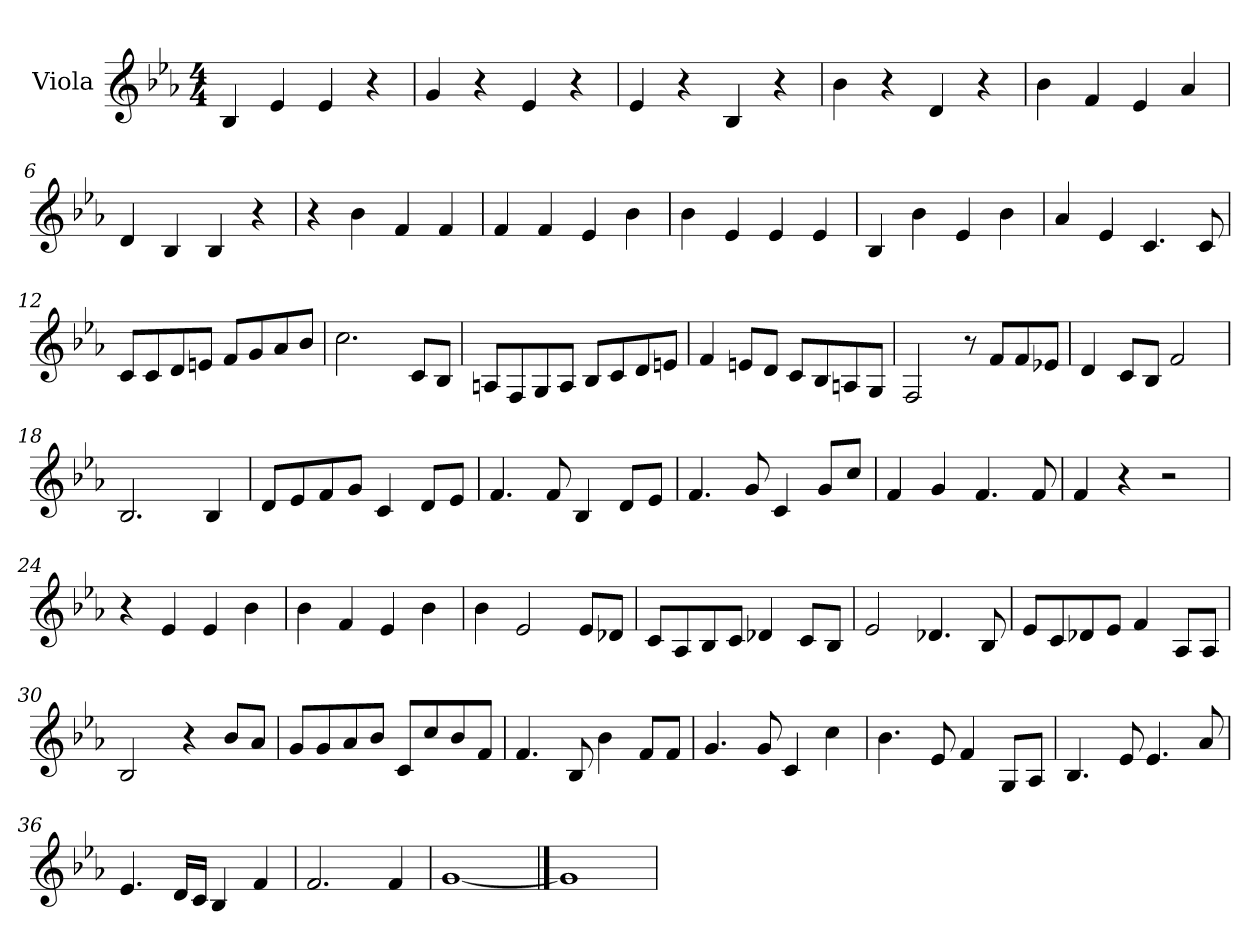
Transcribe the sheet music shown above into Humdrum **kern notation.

**kern
*part1
*staff1
*I"Viola
*I'Vla
*clefG2
*k[b-e-a-]
*E-:
*M4/4
=1
4B-/
4e-/
4e-/
4r
=2
4g/
4r
4e-/
4r
=3
4e-/
4r
4B-/
4r
=4
4b-\
4r
4d/
4r
=5
4b-\
4f/
4e-/
4a-/
=6
4d/
4B-/
4B-/
4r
!!LO:LB:g=z
=7
4r
4b-\
4f/
4f/
=8
4f/
4f/
4e-/
4b-\
=9
4b-\
4e-/
4e-/
4e-/
=10
4B-/
4b-\
4e-/
4b-\
=11
4a-/
4e-/
4.c/
8c/
=12
8c/L
8c/
8d/
8en/J
8f/L
8g/
8a-/
8b-/J
!!LO:LB:g=z
=13
2.cc\
8c/L
8B-/J
=14
8An/L
8F/
8G/
8A/J
8B-/L
8c/
8d/
8en/J
=15
4f/
8en/L
8d/J
8c/L
8B-/
8An/
8G/J
=16
2F/
8r
8f/L
8f/
8e-X/J
=17
4d/
8c/L
8B-/J
2f/
!!LO:LB:g=z
=18
2.B-/
4B-/
=19
8d/L
8e-/
8f/
8g/J
4c/
8d/L
8e-/J
=20
4.f/
8f/
4B-/
8d/L
8e-/J
=21
4.f/
8g/
4c/
8g/L
8cc/J
=22
4f/
4g/
4.f/
8f/
=23
4f/
4r
2r
!!LO:LB:g=z
=24
4r
4e-/
4e-/
4b-\
=25
4b-\
4f/
4e-/
4b-\
=26
4b-\
2e-/
8e-/L
8d-X/J
=27
8c/L
8A-/
8B-/
8c/J
4d-X/
8c/L
8B-/J
=28
2e-/
4.d-X/
8B-/
!!LO:LB:g=z
=29
8e-/L
8c/
8d-X/
8e-/J
4f/
8A-/L
8A-/J
=30
2B-/
4r
8b-/L
8a-/J
=31
8g/L
8g/
8a-/
8b-/J
8c/L
8cc/
8b-/
8f/J
=32
4.f/
8B-/
4b-\
8f/L
8f/J
=33
4.g/
8g/
4c/
4cc\
!!LO:LB:g=z
=34
4.b-\
8e-/
4f/
8G/L
8A-/J
=35
4.B-/
8e-/
4.e-/
8a-/
=36
4.e-/
16d/LL
16c/JJ
4B-/
4f/
=37
2.f/
4f/
=38
[1g
==39
1g]
=
*-
